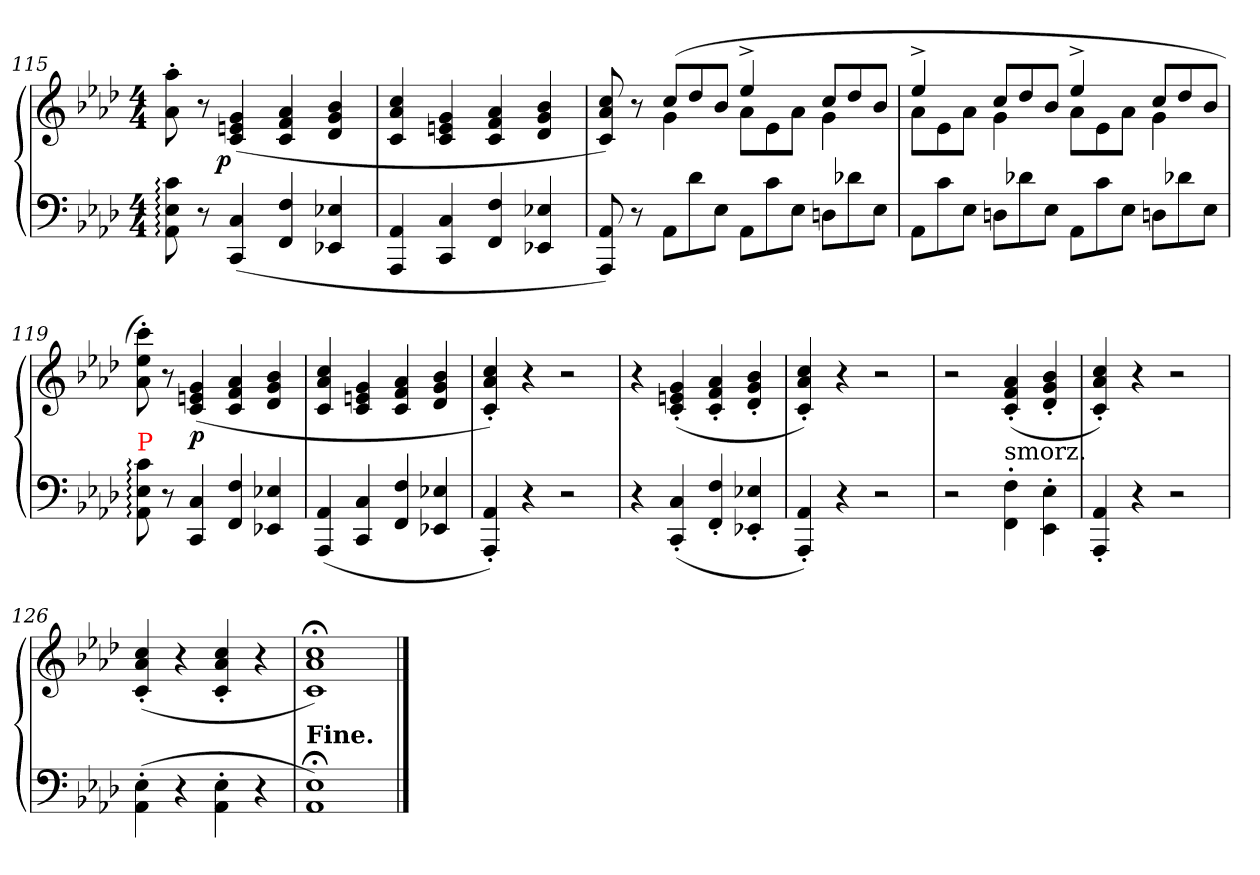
**kern	**kern	**dynam
*part1	*part1	*part1
*staff2	*staff1	*staff1/2
*clefF4	*clefG2	*
*k[b-e-a-d-]	*k[b-e-a-d-]	*
*A-:	*A-:	*
*M4/4	*M4/4	*
=115	=115	=115
8c:\ 8E-:\ 8AA-:\	8aa-'>\ 8a-'>\	.
8r	8r	.
!	!	!LO:DY:rj
(<4CC/ 4C/	(>4g/ 4en/ 4c/	p
4F/ 4FF/	4a-/ 4f/ 4c/	.
4E-X/ 4EE-X/	4b-/ 4g/ 4d-/	.
=116	=116	=116
4AA-/ 4AAA-/	4cc/ 4a-/ 4c/	.
4C/ 4CC/	4g/ 4en/ 4c/	.
4F/ 4FF/	4a-/ 4f/ 4c/	.
4E-X/ 4EE-X/	4b-/ 4g/ 4d-/	.
=117	=117	=117
*	*^	*
8AA-/ 8AAA-/)	8cc 8a- 8c)	4ryy	.
8r	8r	.	.
*Xtuplet	*Xtuplet	*	*
12AA-\L	(>12cc/L	4g	.
12d-	12dd-	.	.
12E-J	12b-J	.	.
12AA-\L	4ee-^>/	12a-L	.
12c	.	12e-	.
12E-J	.	12a-J	.
12Dn\L	12cc/L	4g	.
12d-X	12dd-	.	.
12E-J	12b-J	.	.
=118	=118	=118	=118
12AA-\L	4ee-^>/	12a-L	.
12c	.	12e-	.
12E-J	.	12a-J	.
12Dn\L	12cc/L	4g	.
12d-X	12dd-	.	.
12E-J	12b-J	.	.
12AA-\L	4ee-^>/	12a-L	.
12c	.	12e-	.
12E-J	.	12a-J	.
12Dn\L	12cc/L	4g	.
12d-X	12dd-	.	.
12E-J	12b-J	.	.
*	*v	*v	*
=119	=119	=119
!LO:TX:a:color=red:t=P	!	!
8c:\ 8E-:\ 8AA-:\	8ccc'>\ 8ee-'>\ 8a-'>\)	.
8r	8r	.
4CC/ 4C/	(>4g/ 4en/ 4c/	p
4F/ 4FF/	4a-/ 4f/ 4c/	.
4E-X/ 4EE-X/	4b-/ 4g/ 4d-/	.
=120	=120	=120
(<4AA-/ 4AAA-/	4cc/ 4a-/ 4c/	.
4C/ 4CC/	4g/ 4en/ 4c/	.
4F/ 4FF/	4a-/ 4f/ 4c/	.
4E-X/ 4EE-X/	4b-/ 4g/ 4d-/	.
=121	=121	=121
4AA-'</ 4AAA-'</)	4cc'</ 4a-'</ 4c'</)	.
4r	4r	.
2r	2r	.
=122	=122	=122
4r	4r	.
(<4C'</ 4CC'</	(>4g'>/ 4en'>/ 4c'>/	.
4F'</ 4FF'</	4a-'>/ 4f'>/ 4c'>/	.
4E-X'</ 4EE-X'</	4b-'>/ 4g'>/ 4d-'>/	.
=123	=123	=123
4AA-'</ 4AAA-'</)	4cc'>/ 4a-'>/ 4c'>/)	.
4r	4r	.
2r	2r	.
=124	=124	=124
2r	2r	.
!	!LO:TX:b:t=smorz.	!
4F'>\ 4FF'>\	(>4a-'>/ 4f'>/ 4c'>/	.
4E-'>\ 4EE-'>\	4b-'>/ 4g'>/ 4d-'>/	.
=125	=125	=125
4AA-'</ 4AAA-'</	4cc'>/ 4a-'>/ 4c'>/)	.
4r	4r	.
2r	2r	.
=126	=126	=126
(>4E-'>\ 4AA-'>\	(>4cc'>/ 4a-'>/ 4c'>/	.
4r	4r	.
4E-'>\ 4AA-'>\	4cc'>/ 4a-'>/ 4c'>/	.
4r	4r	.
=127	=127	=127
!LO:TX:a:B:t=Fine.	!	!
1E-;< 1AA-;<)	1cc;< 1a-;< 1c;<)	.
==	==	==
*-	*-	*-
